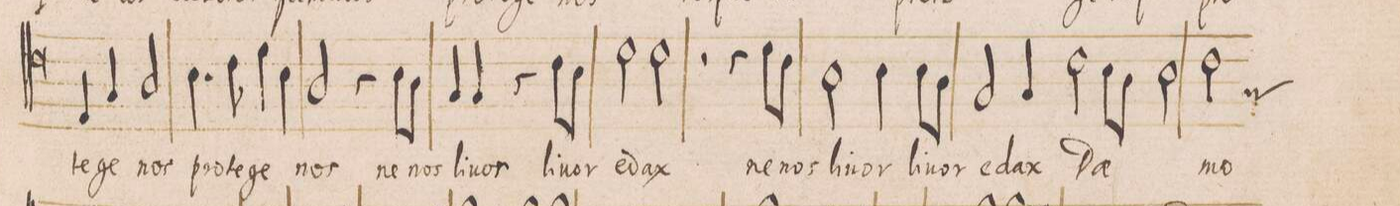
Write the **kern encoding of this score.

**kern	**text
*I"ALTVS	*
*clefC4	*
*k[]	*
*met(C|)	*
*M2/1	*
4E/	-te-
4G/	-ge
2A/	nos
4.B\	pro-
8c\	-te-
4d\	-ge
4B\	.
=22-	=22-
2A/	nos
4r	.
8B\L	ne
8A\J	nos
4G/	li-
4G/	-vor
4r	.
8c\L	li-
8B\J	-vor
=23-	=23-
2d\	e-
2d\	-dax
2r	.
4r	.
8d\L	ne
8c\J	nos
=24-	=24-
2B\	li-
4B\	-vor
8B\L	li-
8A\J	-vor
2G/	e-
4G/	-dax
2c\	Dae-
=25-	=25-
8B\L	.
8A\J	.
2B\	.
*custos:G	*
2c\	-mo-
*-	*-
